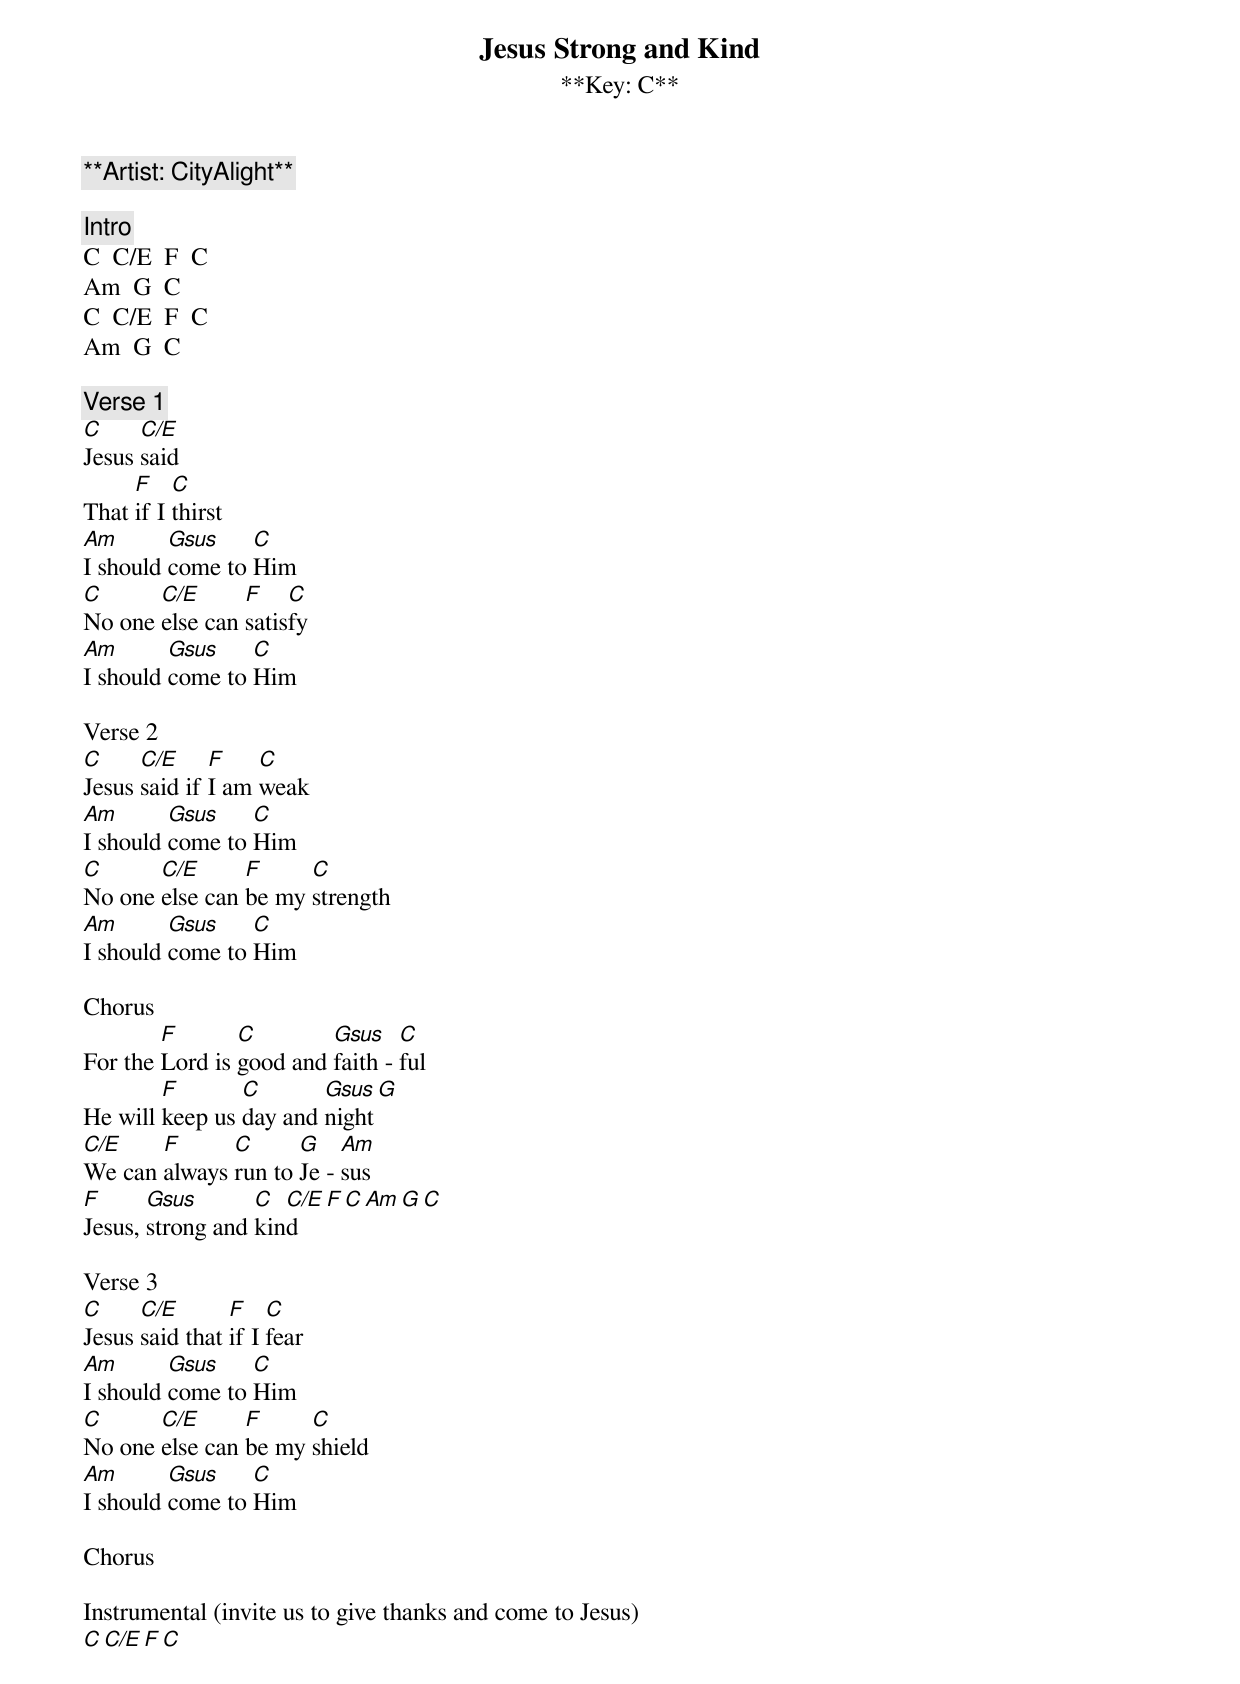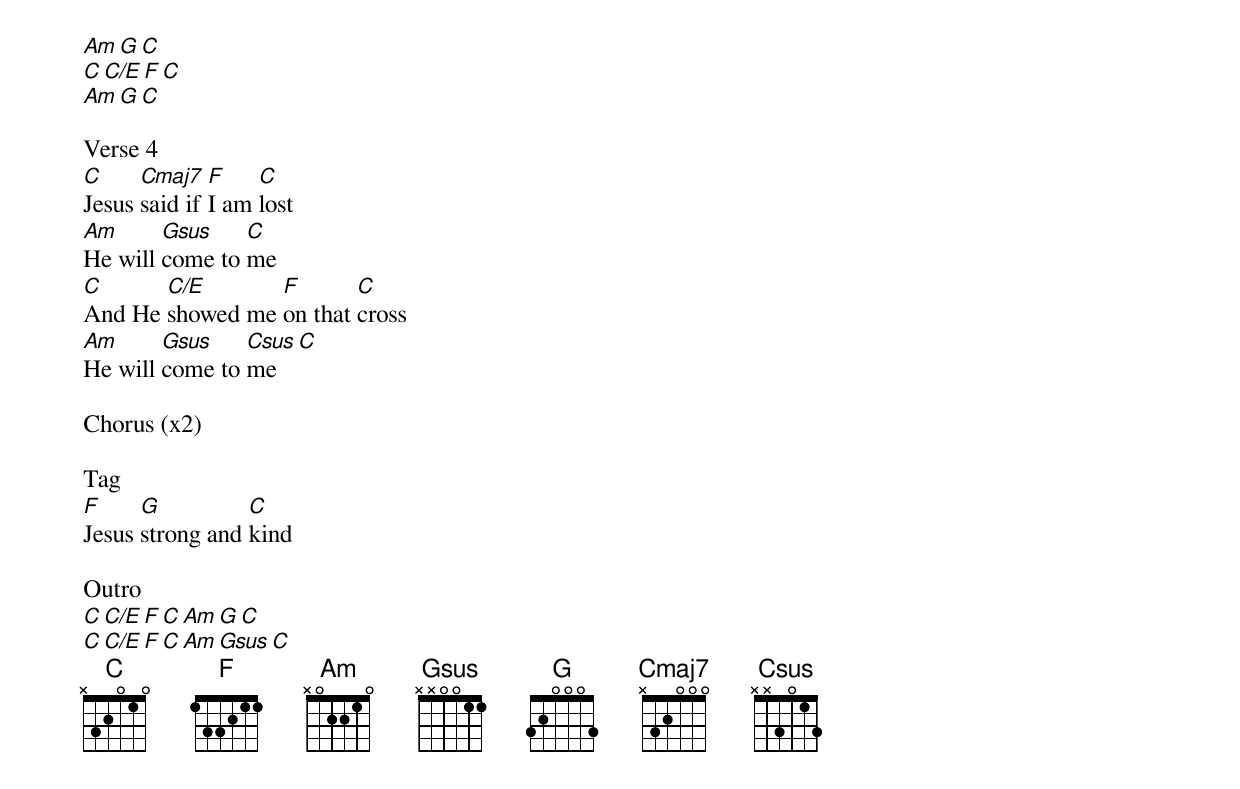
Jesus Strong and Kind
**Key: C**
**Artist: CityAlight**

Intro
C  C/E  F  C
Am  G  C
C  C/E  F  C
Am  G  C

Verse 1
C     C/E
Jesus said
     F    C
That if I thirst
Am       Gsus    C
I should come to Him
C      C/E      F    C
No one else can satisfy
Am       Gsus    C
I should come to Him

Verse 2
C     C/E     F    C
Jesus said if I am weak
Am       Gsus    C
I should come to Him
C      C/E      F     C
No one else can be my strength
Am       Gsus    C
I should come to Him

Chorus
        F       C        Gsus    C
For the Lord is good and faith - ful
        F       C       Gsus  G
He will keep us day and night
C/E    F      C      G    Am
We can always run to Je - sus
F      Gsus       C  C/E  F  C  Am  G  C
Jesus, strong and kind

Verse 3
C     C/E       F    C
Jesus said that if I fear
Am       Gsus    C
I should come to Him
C      C/E      F     C
No one else can be my shield
Am       Gsus    C
I should come to Him

Chorus

Instrumental (invite us to give thanks and come to Jesus)
C  C/E  F  C
Am  G  C
C  C/E  F  C
Am  G  C

Verse 4
C     Cmaj7   F    C
Jesus said if I am lost
Am      Gsus    C
He will come to me
C      C/E       F       C
And He showed me on that cross
Am      Gsus    Csus C
He will come to me

Chorus (x2)

Tag
F     G          C
Jesus strong and kind

Outro
C  C/E  F  C  Am  G  C
C  C/E  F  C  Am  Gsus  C
